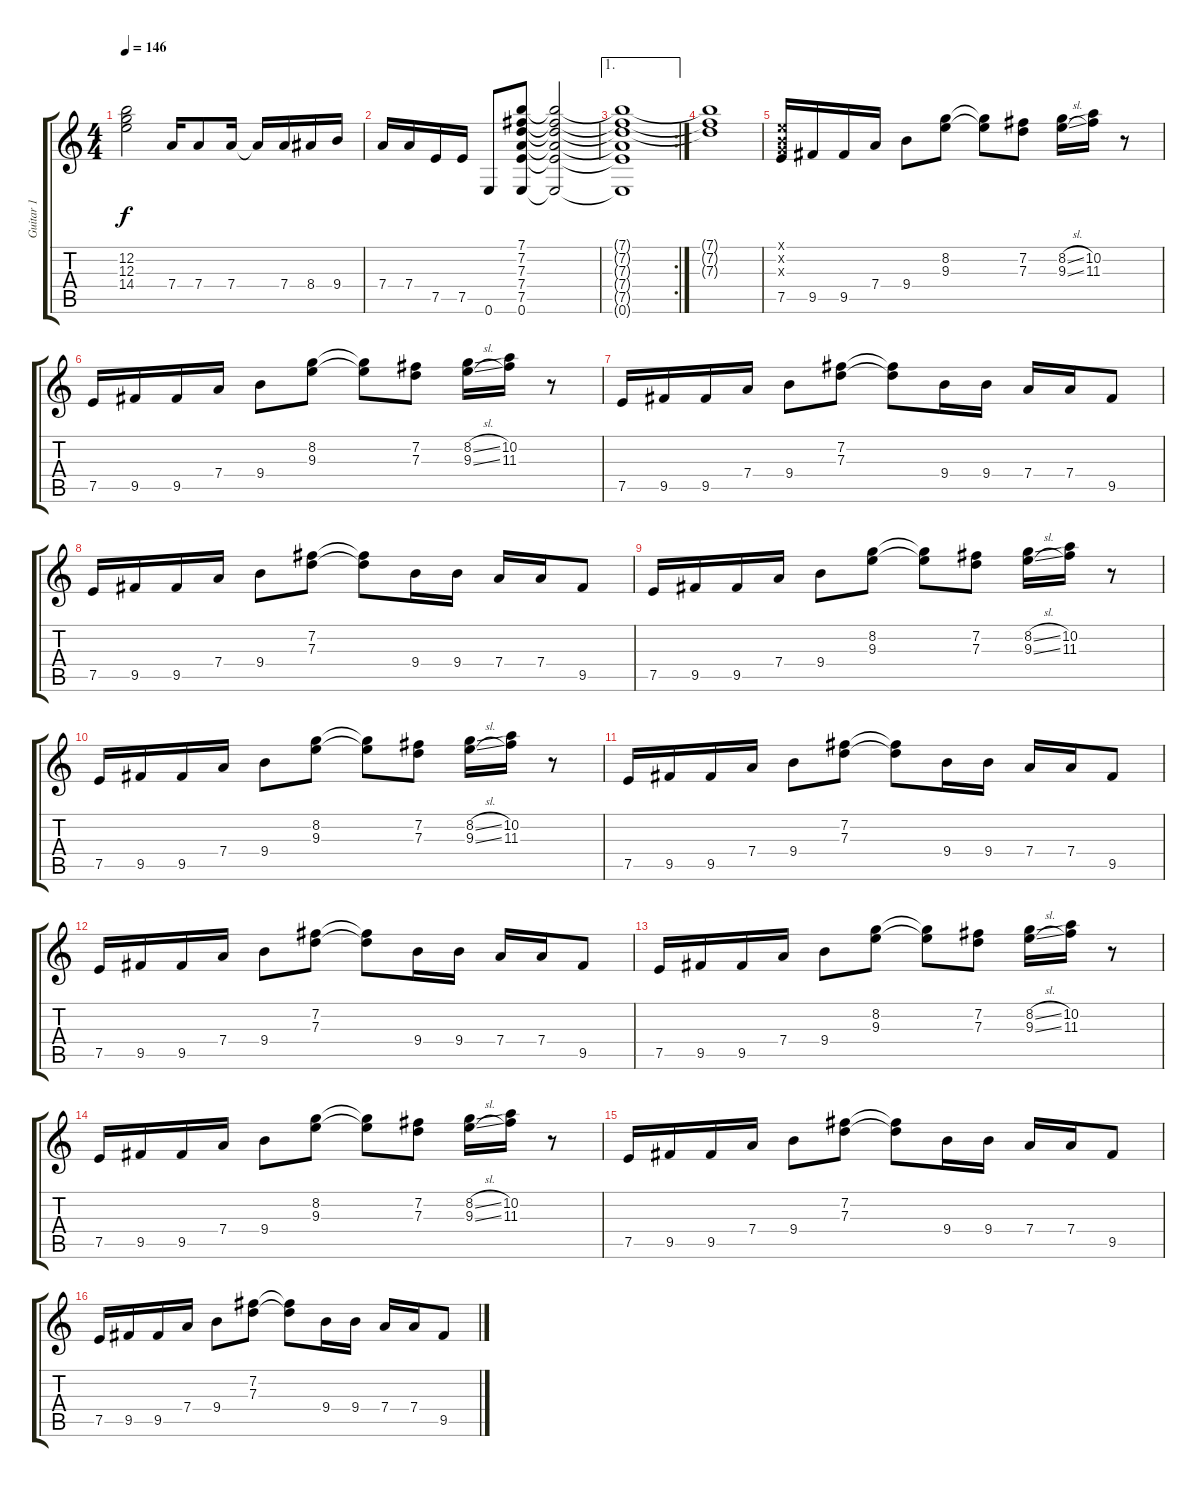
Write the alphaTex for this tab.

\track ("Guitar 1" "Guitar 1") {instrument overdrivenguitar}
\staff {score tabs}
\tuning (E4 B3 G3 D3 A2 E2) {hide}
\ts (4 4)
\tempo 146
\clef g2
\ks c
(12.2{t} 12.3{t} 14.4{t}).2{dy f} 7.4.16 7.4.8 7.4.16 7.4{t}.16 7.4.16 8.4.16 9.4.16 |
7.4.16 7.4.16 7.5.16 7.5.16 0.6.8 (7.1 7.2 7.3 7.4 7.5 0.6).8 (7.1{t} 7.2{t} 7.3{t} 7.4{t} 7.5{t} 0.6{t}).2 |
\ae 1
\rc 2
(7.1{t} 7.2{t} 7.3{t} 7.4{t} 7.5{t} 0.6{t}).1 |
(7.1{t} 7.2{t} 7.3{t}).1 |
(0.1{x} 0.2{x} 0.3{x} 7.5).16 9.5.16 9.5.16 7.4.16 9.4.8 (8.2 9.3).8 (8.2{t} 9.3{t}).8 (7.2 7.3).8 (8.2{sl} 9.3{sl}).16 (10.2 11.3).16 r.8 |
7.5.16 9.5.16 9.5.16 7.4.16 9.4.8 (8.2 9.3).8 (8.2{t} 9.3{t}).8 (7.2 7.3).8 (8.2{sl} 9.3{sl}).16 (10.2 11.3).16 r.8 |
7.5.16 9.5.16 9.5.16 7.4.16 9.4.8 (7.2 7.3).8 (7.2{t} 7.3{t}).8 9.4.16 9.4.16 7.4.16 7.4.16 9.5.8 |
7.5.16 9.5.16 9.5.16 7.4.16 9.4.8 (7.2 7.3).8 (7.2{t} 7.3{t}).8 9.4.16 9.4.16 7.4.16 7.4.16 9.5.8 |
7.5.16 9.5.16 9.5.16 7.4.16 9.4.8 (8.2 9.3).8 (8.2{t} 9.3{t}).8 (7.2 7.3).8 (8.2{sl} 9.3{sl}).16 (10.2 11.3).16 r.8 |
7.5.16 9.5.16 9.5.16 7.4.16 9.4.8 (8.2 9.3).8 (8.2{t} 9.3{t}).8 (7.2 7.3).8 (8.2{sl} 9.3{sl}).16 (10.2 11.3).16 r.8 |
7.5.16 9.5.16 9.5.16 7.4.16 9.4.8 (7.2 7.3).8 (7.2{t} 7.3{t}).8 9.4.16 9.4.16 7.4.16 7.4.16 9.5.8 |
7.5.16 9.5.16 9.5.16 7.4.16 9.4.8 (7.2 7.3).8 (7.2{t} 7.3{t}).8 9.4.16 9.4.16 7.4.16 7.4.16 9.5.8 |
7.5.16 9.5.16 9.5.16 7.4.16 9.4.8 (8.2 9.3).8 (8.2{t} 9.3{t}).8 (7.2 7.3).8 (8.2{sl} 9.3{sl}).16 (10.2 11.3).16 r.8 |
7.5.16 9.5.16 9.5.16 7.4.16 9.4.8 (8.2 9.3).8 (8.2{t} 9.3{t}).8 (7.2 7.3).8 (8.2{sl} 9.3{sl}).16 (10.2 11.3).16 r.8 |
7.5.16 9.5.16 9.5.16 7.4.16 9.4.8 (7.2 7.3).8 (7.2{t} 7.3{t}).8 9.4.16 9.4.16 7.4.16 7.4.16 9.5.8 |
7.5.16 9.5.16 9.5.16 7.4.16 9.4.8 (7.2 7.3).8 (7.2{t} 7.3{t}).8 9.4.16 9.4.16 7.4.16 7.4.16 9.5.8
